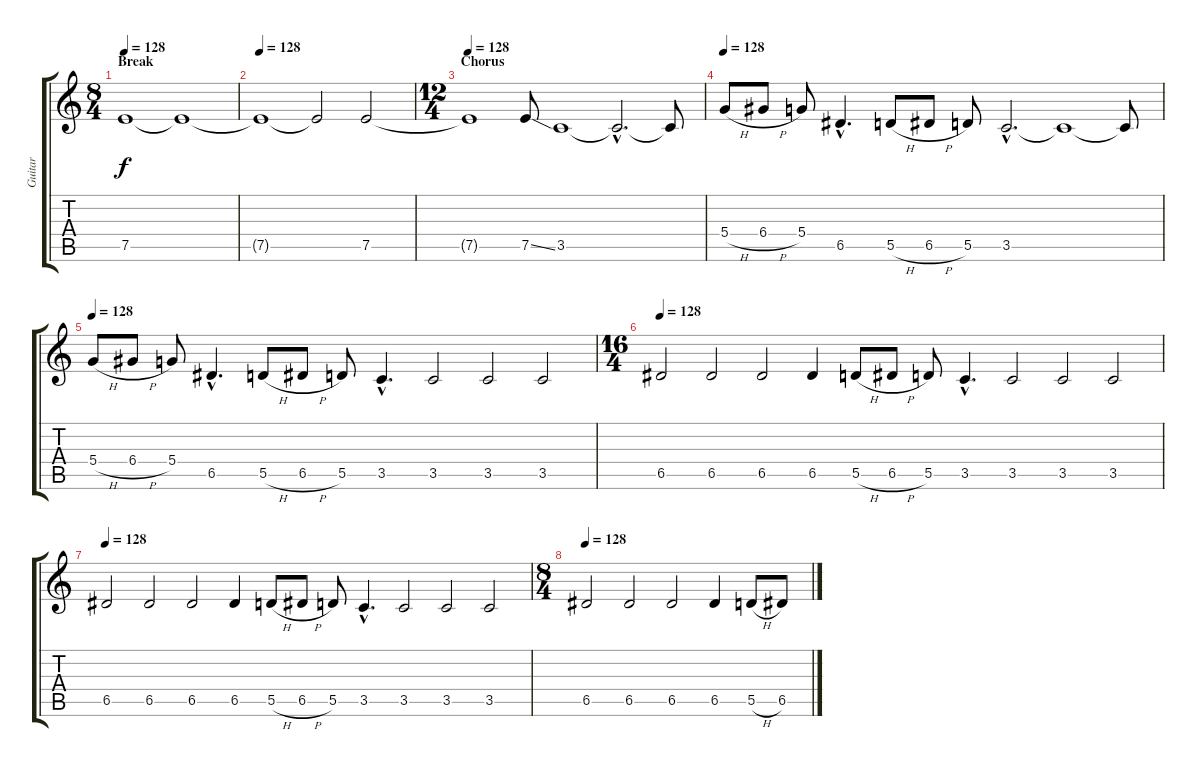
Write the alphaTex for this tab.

\track ("Guitar" "Guitar") {instrument distortionguitar}
\staff {score tabs}
\tuning (E4 B3 G3 D3 A2 E2) {hide}
\ts (8 4)
\section ("" "Break")
\tempo 128
\clef g2
\ks c
7.5.1{dy f} 7.5{t}.1 |
\tempo 128
7.5{t}.1 7.5{t}.2 7.5.2 |
\ts (12 4)
\section ("" "Chorus")
\tempo 128
7.5{t}.1 7.5{ss}.8 3.5.1 3.5{hac t}.2{d} 3.5{t}.8 |
\tempo 128
5.4{h}.8 6.4{h}.8 5.4.8 6.5{hac}.4{d} 5.5{h}.8 6.5{h}.8 5.5.8 3.5{hac}.2{d} 3.5{t}.1 3.5{t}.8 |
\tempo 128
5.4{h}.8 6.4{h}.8 5.4.8 6.5{hac}.4{d} 5.5{h}.8 6.5{h}.8 5.5.8 3.5{hac}.4{d} 3.5.2 3.5.2 3.5.2 |
\ts (16 4)
\tempo 128
6.5.2 6.5.2 6.5.2 6.5.4 5.5{h}.8 6.5{h}.8 5.5.8 3.5{hac}.4{d} 3.5.2 3.5.2 3.5.2 |
\tempo 128
6.5.2 6.5.2 6.5.2 6.5.4 5.5{h}.8 6.5{h}.8 5.5.8 3.5{hac}.4{d} 3.5.2 3.5.2 3.5.2 |
\ts (8 4)
\tempo 128
6.5.2 6.5.2 6.5.2 6.5.4 5.5{h}.8 6.5.8
